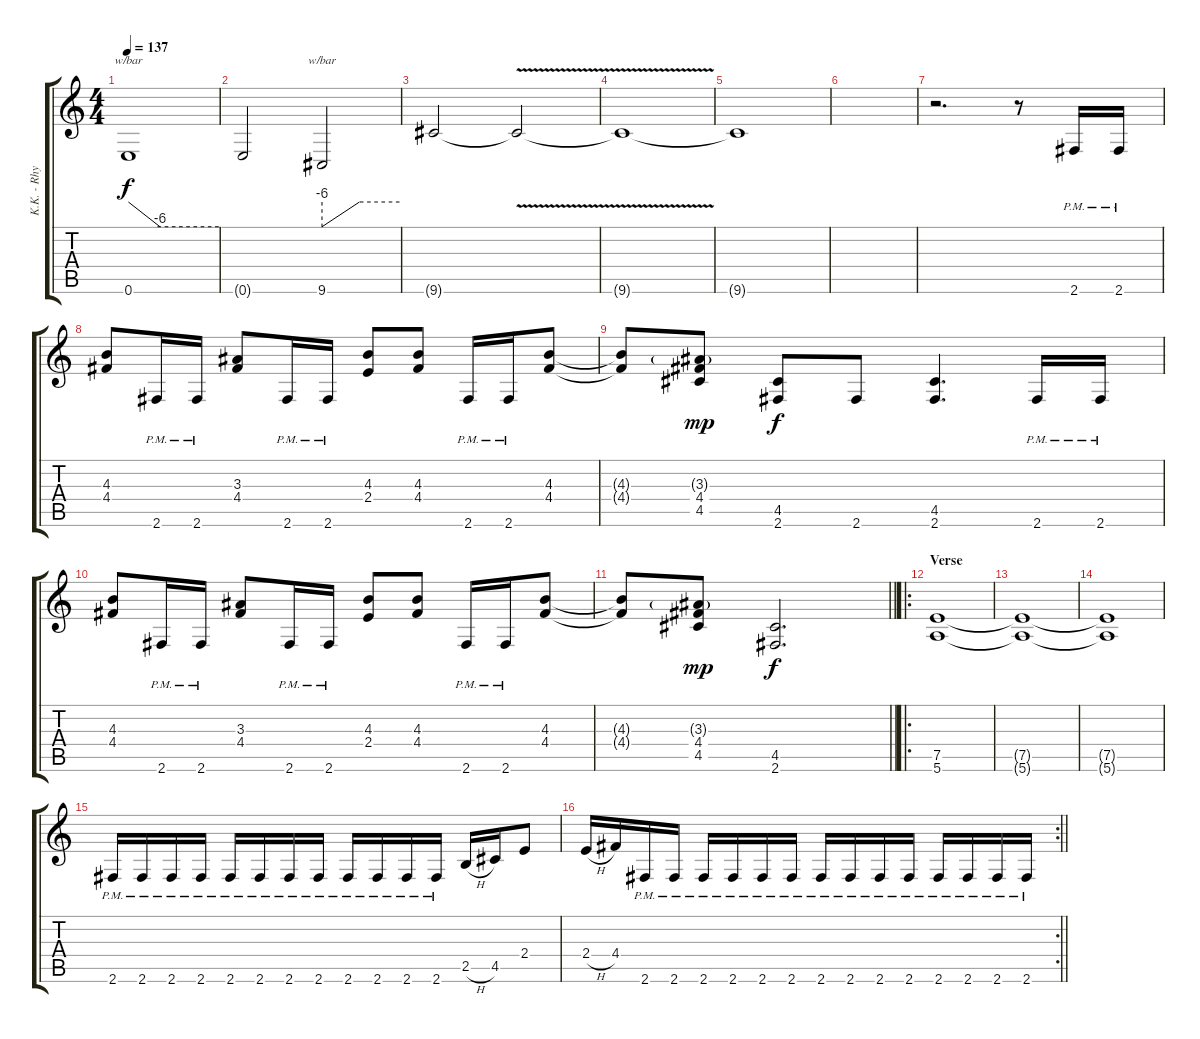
\track ("K.K. - Rhythm" "K.K. - Rhy") {instrument distortionguitar}
\staff {score tabs}
\tuning (E4 B3 G3 D3 A2 E2) {hide}
\ts (4 4)
\tempo 137
\clef g2
\ks c
0.6.1{tbe (custom default 0 0 21 -24 60 -24) dy f instrument distortionguitar} |
0.6{t}.2 9.6.2{tbe (custom default 0 -24 29 0 60 0)} |
9.6{t}.2 9.6{v t}.2 |
9.6{t}.1 |
9.6{t}.1 |
|
r.2{d} r.8 2.6{pm}.16 2.6{pm}.16 |
(4.3 4.4).8 2.6{pm}.16 2.6{pm}.16 (3.3 4.4).8 2.6{pm}.16 2.6{pm}.16 (4.3 2.4).8 (4.3 4.4).8 2.6{pm}.16 2.6{pm}.16 (4.3 4.4).8 |
(4.3{t} 4.4{t}).8 (3.3{g} 4.4 4.5).8{dy mp} (4.5 2.6).8{dy f} 2.6.8 (4.5 2.6).4{d} 2.6{pm}.16 2.6{pm}.16 |
(4.3 4.4).8 2.6{pm}.16 2.6{pm}.16 (3.3 4.4).8 2.6{pm}.16 2.6{pm}.16 (4.3 2.4).8 (4.3 4.4).8 2.6{pm}.16 2.6{pm}.16 (4.3 4.4).8 |
\barLineRight lightlight
(4.3{t} 4.4{t}).8 (3.3{g} 4.4 4.5).8{dy mp} (4.5 2.6).2{d dy f} |
\ro
\section ("" "Verse")
(7.5 5.6).1 |
(7.5{t} 5.6{t}).1 |
(7.5{t} 5.6{t}).1 |
2.6{pm}.16 2.6{pm}.16 2.6{pm}.16 2.6{pm}.16 2.6{pm}.16 2.6{pm}.16 2.6{pm}.16 2.6{pm}.16 2.6{pm}.16 2.6{pm}.16 2.6{pm}.16 2.6{pm}.16 2.5{h}.16 4.5.16 2.4.8 |
\rc 2
\barLineRight lightlight
2.4{h}.16 4.4.16 2.6{pm}.16 2.6{pm}.16 2.6{pm}.16 2.6{pm}.16 2.6{pm}.16 2.6{pm}.16 2.6{pm}.16 2.6{pm}.16 2.6{pm}.16 2.6{pm}.16 2.6{pm}.16 2.6{pm}.16 2.6{pm}.16 2.6{pm}.16
